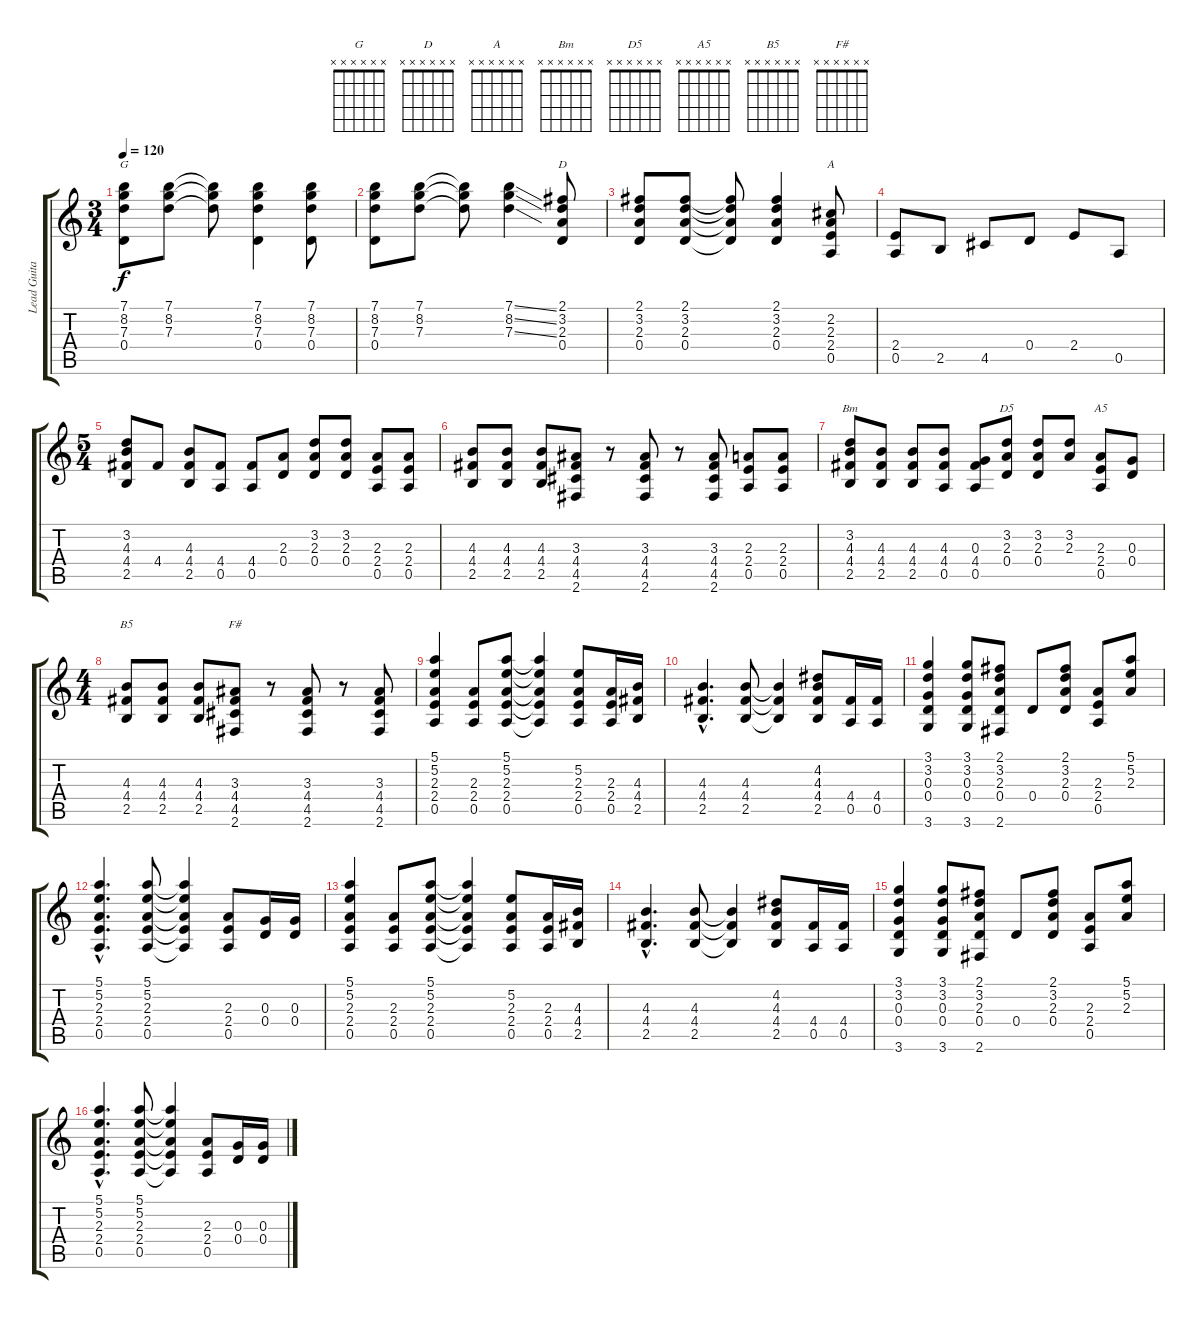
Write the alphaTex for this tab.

\track ("Lead Guitar" "Lead Guita") {instrument distortionguitar}
\staff {score tabs}
\tuning (E4 B3 G3 D3 A2 E2) {hide}
\chord ("G" x x x x x x) {firstfret 0}
\chord ("D" x x x x x x) {firstfret 0}
\chord ("A" x x x x x x) {firstfret 0}
\chord ("Bm" x x x x x x) {firstfret 0}
\chord ("D5" x x x x x x) {firstfret 0}
\chord ("A5" x x x x x x) {firstfret 0}
\chord ("B5" x x x x x x) {firstfret 0}
\chord ("F#" x x x x x x) {firstfret 0}
\ts (3 4)
\tempo 120
\clef g2
\ks c
(7.1 8.2 7.3 0.4).8{ch "G" dy f} (7.1 8.2 7.3).8 (7.1{t} 8.2{t} 7.3{t}).8 (7.1 8.2 7.3 0.4).4 (7.1 8.2 7.3 0.4).8 |
(7.1 8.2 7.3 0.4).8 (7.1 8.2 7.3).8 (7.1{t} 8.2{t} 7.3{t}).8 (7.1{ss} 8.2{ss} 7.3{ss}).4 (2.1 3.2 2.3 0.4).8{ch "D"} |
(2.1 3.2 2.3 0.4).8 (2.1 3.2 2.3 0.4).8 (2.1{t} 3.2{t} 2.3{t} 0.4{t}).8 (2.1 3.2 2.3 0.4).4 (2.2 2.3 2.4 0.5).8{ch "A"} |
(2.4 0.5).8 2.5.8 4.5.8 0.4.8 2.4.8 0.5.8 |
\ts (5 4)
(3.2 4.3 4.4 2.5).8 4.4.8 (4.3 4.4 2.5).8 (4.4 0.5).8 (4.4 0.5).8 (2.3 0.4).8 (3.2 2.3 0.4).8 (3.2 2.3 0.4).8 (2.3 2.4 0.5).8 (2.3 2.4 0.5).8 |
(4.3 4.4 2.5).8 (4.3 4.4 2.5).8 (4.3 4.4 2.5).8 (3.3 4.4 4.5 2.6).8 r.8 (3.3 4.4 4.5 2.6).8 r.8 (3.3 4.4 4.5 2.6).8 (2.3 2.4 0.5).8 (2.3 2.4 0.5).8 |
(3.2 4.3 4.4 2.5).8{ch "Bm"} (4.3 4.4 2.5).8 (4.3 4.4 2.5).8 (4.3 4.4 0.5).8 (0.3 4.4 0.5).8 (3.2 2.3 0.4).8{ch "D5"} (3.2 2.3 0.4).8 (3.2 2.3).8 (2.3 2.4 0.5).8{ch "A5"} (0.3 0.4).8 |
\ts (4 4)
(4.3 4.4 2.5).8{ch "B5"} (4.3 4.4 2.5).8 (4.3 4.4 2.5).8 (3.3 4.4 4.5 2.6).8{ch "F#"} r.8 (3.3 4.4 4.5 2.6).8 r.8 (3.3 4.4 4.5 2.6).8 |
(5.1 5.2 2.3 2.4 0.5).4 (2.3 2.4 0.5).8 (5.1 5.2 2.3 2.4 0.5).8 (5.1{t} 5.2{t} 2.3{t} 2.4{t} 0.5{t}).4 (5.2 2.3 2.4 0.5).8 (2.3 2.4 0.5).16 (4.3 4.4 2.5).16 |
(4.3{hac} 4.4{hac} 2.5{hac}).4{d} (4.3 4.4 2.5).8 (4.3{t} 4.4{t} 2.5{t}).4 (4.2 4.3 4.4 2.5).8 (4.4 0.5).16 (4.4 0.5).16 |
(3.1 3.2 0.3 0.4 3.6).4 (3.1 3.2 0.3 0.4 3.6).8 (2.1 3.2 2.3 0.4 2.6).8 0.4.8 (2.1 3.2 2.3 0.4).8 (2.3 2.4 0.5).8 (5.1 5.2 2.3).8 |
(5.1{hac} 5.2{hac} 2.3{hac} 2.4{hac} 0.5{hac}).4{d} (5.1 5.2 2.3 2.4 0.5).8 (5.1{t} 5.2{t} 2.3{t} 2.4{t} 0.5{t}).4 (2.3 2.4 0.5).8 (0.3 0.4).16 (0.3 0.4).16 |
(5.1 5.2 2.3 2.4 0.5).4 (2.3 2.4 0.5).8 (5.1 5.2 2.3 2.4 0.5).8 (5.1{t} 5.2{t} 2.3{t} 2.4{t} 0.5{t}).4 (5.2 2.3 2.4 0.5).8 (2.3 2.4 0.5).16 (4.3 4.4 2.5).16 |
(4.3{hac} 4.4{hac} 2.5{hac}).4{d} (4.3 4.4 2.5).8 (4.3{t} 4.4{t} 2.5{t}).4 (4.2 4.3 4.4 2.5).8 (4.4 0.5).16 (4.4 0.5).16 |
(3.1 3.2 0.3 0.4 3.6).4 (3.1 3.2 0.3 0.4 3.6).8 (2.1 3.2 2.3 0.4 2.6).8 0.4.8 (2.1 3.2 2.3 0.4).8 (2.3 2.4 0.5).8 (5.1 5.2 2.3).8 |
(5.1{hac} 5.2{hac} 2.3{hac} 2.4{hac} 0.5{hac}).4{d} (5.1 5.2 2.3 2.4 0.5).8 (5.1{t} 5.2{t} 2.3{t} 2.4{t} 0.5{t}).4 (2.3 2.4 0.5).8 (0.3 0.4).16 (0.3 0.4).16
